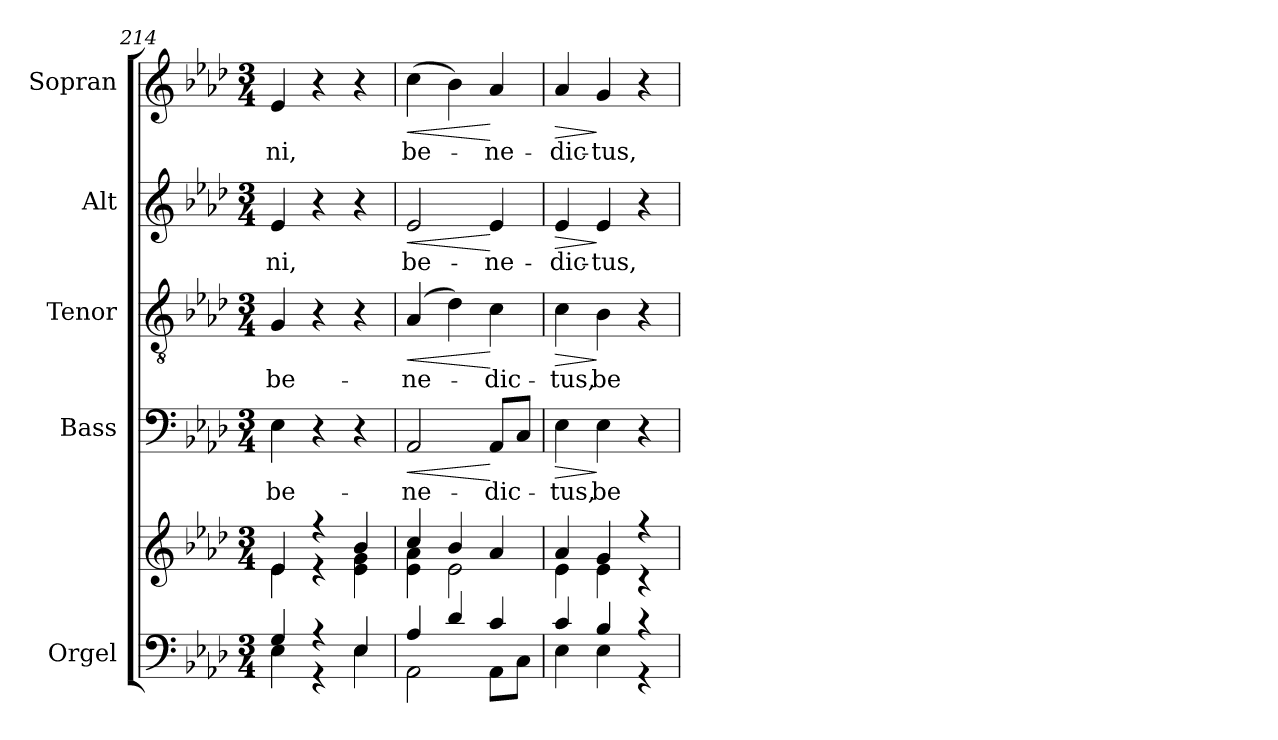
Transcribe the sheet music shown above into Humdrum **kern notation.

**kern	**kern	**kern	**text	**dynam	**kern	**text	**dynam	**kern	**text	**dynam	**kern	**text	**dynam
*part5	*part5	*part4	*part4	*part4	*part3	*part3	*part3	*part2	*part2	*part2	*part1	*part1	*part1
*staff6	*staff5	*staff4	*staff4	*staff4	*staff3	*staff3	*staff3	*staff2	*staff2	*staff2	*staff1	*staff1	*staff1
*I"Orgel	*	*I"Bass	*	*	*I"Tenor	*	*	*I"Alt	*	*	*I"Sopran	*	*
*I'Org.	*	*I'B.	*	*	*I'T.	*	*	*I'A.	*	*	*I'S.	*	*
*clefF4	*clefG2	*clefF4	*	*	*clefGv2	*	*	*clefG2	*	*	*clefG2	*	*
*k[b-e-a-d-]	*k[b-e-a-d-]	*k[b-e-a-d-]	*	*	*k[b-e-a-d-]	*	*	*k[b-e-a-d-]	*	*	*k[b-e-a-d-]	*	*
*A-:	*A-:	*A-:	*	*	*A-:	*	*	*A-:	*	*	*A-:	*	*
*M3/4	*M3/4	*M3/4	*	*	*M3/4	*	*	*M3/4	*	*	*M3/4	*	*
=214	=214	=214	=214	=214	=214	=214	=214	=214	=214	=214	=214	=214	=214
*^	*^	*	*	*	*	*	*	*	*	*	*	*	*
!	!	!	!	!	!LO:LY:b	!	!	!LO:LY:b	!	!	!LO:LY:b	!	!	!LO:LY:b	!
4G/	4E-\	4e-/	4e-\	4E-\	be-	.	4G/	be-	.	4e-/	-ni,	.	4e-/	-ni,	.
4r	4r	4r	4r	4r	.	.	4r	.	.	4r	.	.	4r	.	.
4E-/	4E-\	4b-/	4e-\ 4g\	4r	.	.	4r	.	.	4r	.	.	4r	.	.
=215	=215	=215	=215	=215	=215	=215	=215	=215	=215	=215	=215	=215	=215	=215	=215
!	!	!	!	!	!LO:LY:b	!LO:HP:b	!	!LO:LY:b	!LO:HP:b	!	!LO:LY:b	!LO:HP:b	!	!LO:LY:b	!LO:HP:b
4A-/	2AA-\	4cc/	4e-\ 4a-\	2AA-/	-ne-	<	(4A-/	-ne-	<	2e-/	be-	<	(>4cc\	be-	<
4d-/	.	4b-/	2e-\	.	.	.	4d-\)	.	.	.	.	.	4b-\)	.	.
!	!	!	!	!	!LO:LY:b	!	!	!LO:LY:b	!	!	!LO:LY:b	!	!	!LO:LY:b	!
4c/	8AA-\L	4a-/	.	8AA-/L	-dic-	[	4c\	-dic-	[	4e-/	-ne-	[	4a-/	-ne-	[
.	8C\J	.	.	8C/J	.	.	.	.	.	.	.	.	.	.	.
=216	=216	=216	=216	=216	=216	=216	=216	=216	=216	=216	=216	=216	=216	=216	=216
!	!	!	!	!	!LO:LY:b	!LO:HP:b	!	!LO:LY:b	!LO:HP:b	!	!LO:LY:b	!LO:HP:b	!	!LO:LY:b	!LO:HP:b
4c/	4E-\	4a-/	4e-\	4E-\	-tus,	>	4c\	-tus,	>	4e-/	-dic-	>	4a-/	-dic-	>
!	!	!	!	!	!LO:LY:b	!	!	!LO:LY:b	!	!	!LO:LY:b	!	!	!LO:LY:b	!
4B-/	4E-\	4g/	4e-\	4E-\	be-	]	4B-\	be-	]	4e-/	-tus,	]	4g/	-tus,	]
4r	4r	4r	4r	4r	.	.	4r	.	.	4r	.	.	4r	.	.
*v	*v	*	*	*	*	*	*	*	*	*	*	*	*	*	*
*	*v	*v	*	*	*	*	*	*	*	*	*	*	*	*
=	=	=	=	=	=	=	=	=	=	=	=	=	=
*-	*-	*-	*-	*-	*-	*-	*-	*-	*-	*-	*-	*-	*-
